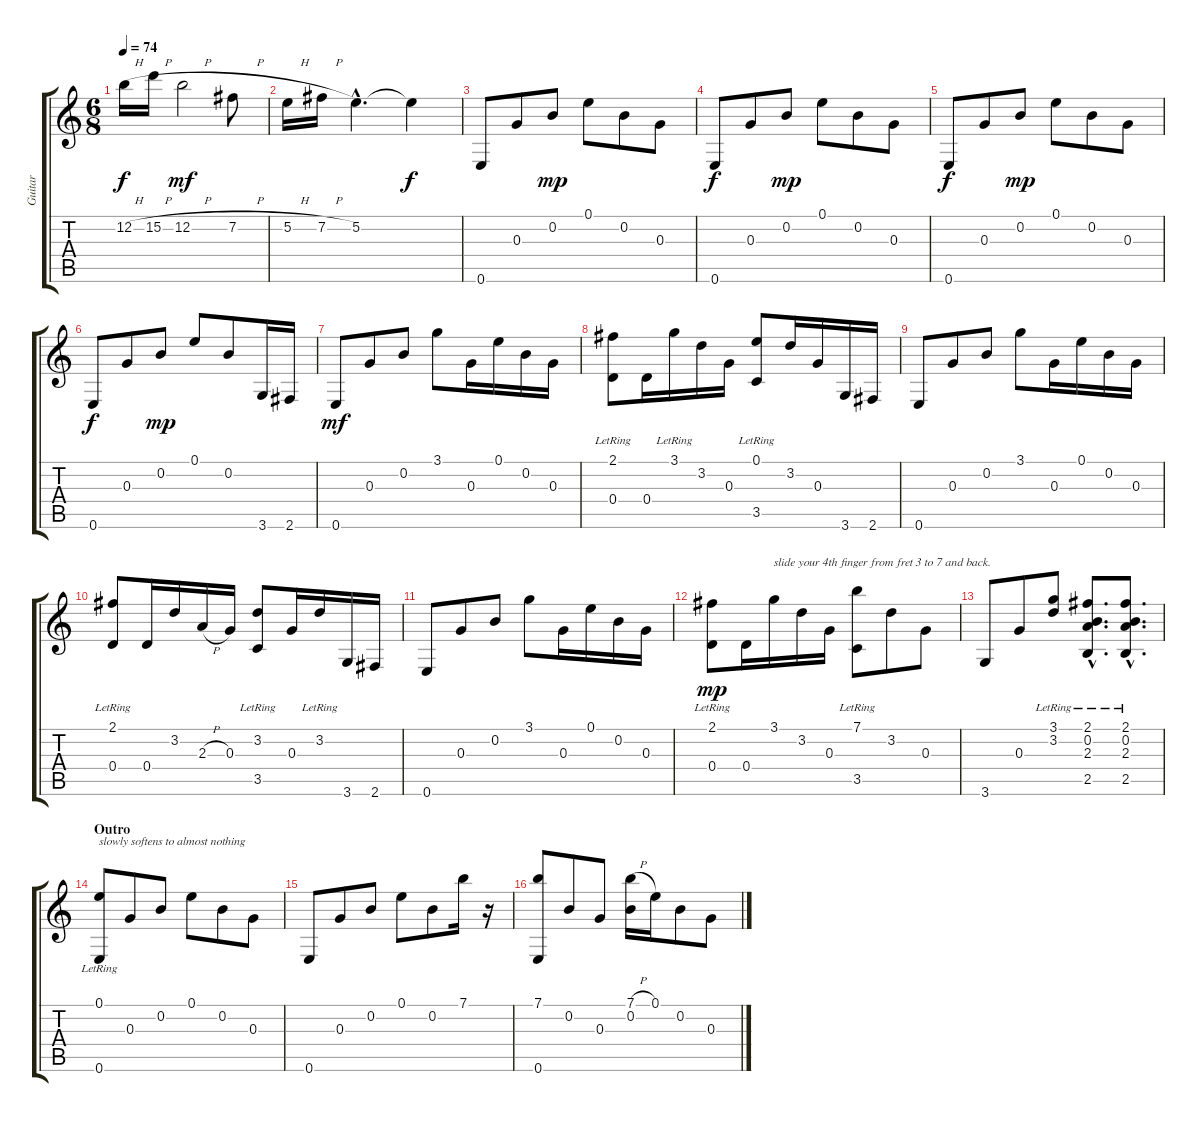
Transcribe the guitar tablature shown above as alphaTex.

\track ("Guitar" "Guitar") {instrument acousticguitarsteel}
\staff {score tabs}
\tuning (E4 B3 G3 D3 A2 E2) {hide}
\ts (6 8)
\tempo 74
\clef g2
\ks c
12.2{h}.16{dy f} 15.2{h}.16 12.2{h}.2{dy mf} 7.2{h}.8 |
5.2{h}.16 7.2{h}.16 5.2{hac}.4{d} 5.2{t}.4{dy f} |
0.6.8 0.3.8 0.2.8{dy mp} 0.1.8 0.2.8 0.3.8 |
0.6.8{dy f} 0.3.8 0.2.8{dy mp} 0.1.8 0.2.8 0.3.8 |
0.6.8{dy f} 0.3.8 0.2.8{dy mp} 0.1.8 0.2.8 0.3.8 |
0.6.8{dy f} 0.3.8 0.2.8{dy mp} 0.1.8 0.2.8 3.6.16 2.6.16 |
0.6.8{dy mf} 0.3.8 0.2.8 3.1.8 0.3.16 0.1.16 0.2.16 0.3.16 |
(2.1{lr} 0.4).8 0.4.16 3.1{lr}.16 3.2.16 0.3.16 (0.1{lr} 3.5).8 3.2.16 0.3.16 3.6.16 2.6.16 |
0.6.8 0.3.8 0.2.8 3.1.8 0.3.16 0.1.16 0.2.16 0.3.16 |
(2.1{lr} 0.4).8 0.4.16 3.2.16 2.3{h}.16 0.3.16 (3.2{lr} 3.5).8 0.3.16 3.2{lr}.16 3.6.16 2.6.16 |
0.6.8 0.3.8 0.2.8 3.1.8 0.3.16 0.1.16 0.2.16 0.3.16 |
(2.1{lr} 0.4).8{dy mp} 0.4.16 3.1.16{txt "slide your 4th finger from fret 3 to 7 and back."} 3.2.16 0.3.16 (7.1{lr} 3.5).8 3.2.8 0.3.8 |
3.6.8 0.3.8 (3.1{lr} 3.2).8 (2.1{hac lr} 0.2{hac} 2.3{hac} 2.5{hac}).8{d} (2.1{hac lr} 0.2{hac} 2.3{hac} 2.5{hac}).8{d} |
\section ("" "Outro")
(0.1 0.6{lr}).8{txt "slowly softens to almost nothing "} 0.3.8 0.2.8 0.1.8 0.2.8 0.3.8 |
0.6.8 0.3.8 0.2.8 0.1.8 0.2.8 7.1.16 r.16 |
(7.1 0.6).8 0.2.8 0.3.8 (7.1{h} 0.2).16 0.1.16 0.2.8 0.3.8
